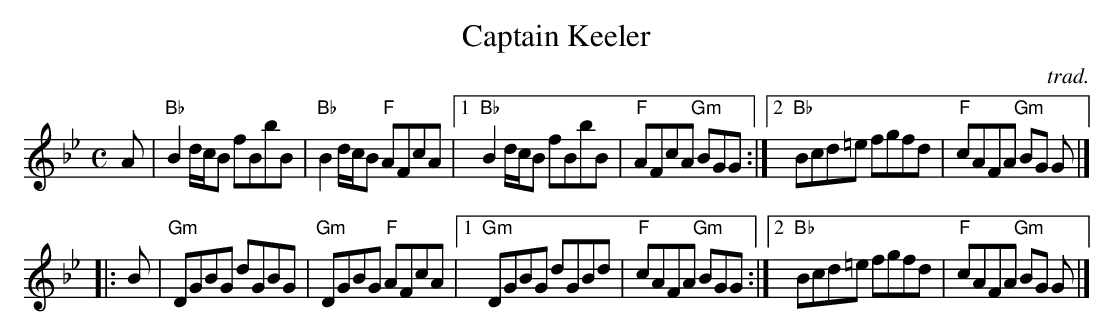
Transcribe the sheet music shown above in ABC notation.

X:1
T: Captain Keeler
C: trad.
M: C
L: 1/8
K: Bb
   A | "Bb"B2 d/c/B fBbB | "Bb"B2 d/c/B "F"AFcA |\
[1 "Bb"B2 d/c/B fBbB | "F"AFcA "Gm"BGG :|\
[2 "Bb"Bcd=e fgfd | "F"cAFA "Gm"BG G |]
|: B | "Gm"DGBG dGBG | "Gm"DGBG "F"AFcA |\
[1 "Gm"DGBG dGBd | "F"cAFA "Gm"BGG :|\
[2 "Bb"Bcd=e fgfd | "F"cAFA "Gm"BG G |]
